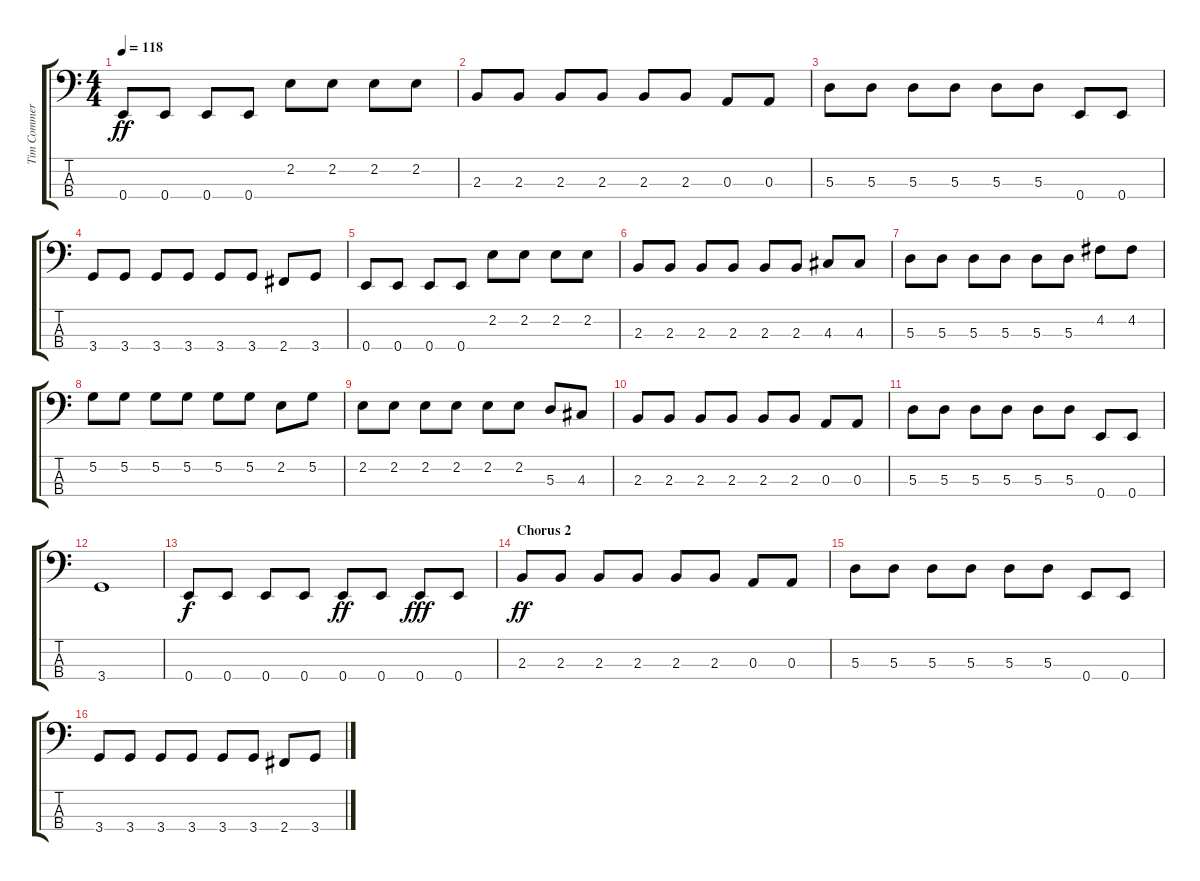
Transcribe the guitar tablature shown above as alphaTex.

\track ("Tim Commerford - Bass" "Tim Commer") {instrument electricbassfinger}
\staff {score tabs}
\tuning (G2 D2 A1 E1) {hide}
\ts (4 4)
\tempo 118
\clef f4
\ks c
0.4.8{dy ff} 0.4.8 0.4.8 0.4.8 2.2.8 2.2.8 2.2.8 2.2.8 |
2.3.8 2.3.8 2.3.8 2.3.8 2.3.8 2.3.8 0.3.8 0.3.8 |
5.3.8 5.3.8 5.3.8 5.3.8 5.3.8 5.3.8 0.4.8 0.4.8 |
3.4.8 3.4.8 3.4.8 3.4.8 3.4.8 3.4.8 2.4.8 3.4.8 |
0.4.8 0.4.8 0.4.8 0.4.8 2.2.8 2.2.8 2.2.8 2.2.8 |
2.3.8 2.3.8 2.3.8 2.3.8 2.3.8 2.3.8 4.3.8 4.3.8 |
5.3.8 5.3.8 5.3.8 5.3.8 5.3.8 5.3.8 4.2.8 4.2.8 |
5.2.8 5.2.8 5.2.8 5.2.8 5.2.8 5.2.8 2.2.8 5.2.8 |
2.2.8 2.2.8 2.2.8 2.2.8 2.2.8 2.2.8 5.3.8 4.3.8 |
2.3.8 2.3.8 2.3.8 2.3.8 2.3.8 2.3.8 0.3.8 0.3.8 |
5.3.8 5.3.8 5.3.8 5.3.8 5.3.8 5.3.8 0.4.8 0.4.8 |
3.4.1 |
0.4.8{dy f} 0.4.8 0.4.8 0.4.8 0.4.8{dy ff} 0.4.8 0.4.8{dy fff} 0.4.8 |
\section ("" "Chorus 2")
2.3.8{dy ff} 2.3.8 2.3.8 2.3.8 2.3.8 2.3.8 0.3.8 0.3.8 |
5.3.8 5.3.8 5.3.8 5.3.8 5.3.8 5.3.8 0.4.8 0.4.8 |
3.4.8 3.4.8 3.4.8 3.4.8 3.4.8 3.4.8 2.4.8 3.4.8
